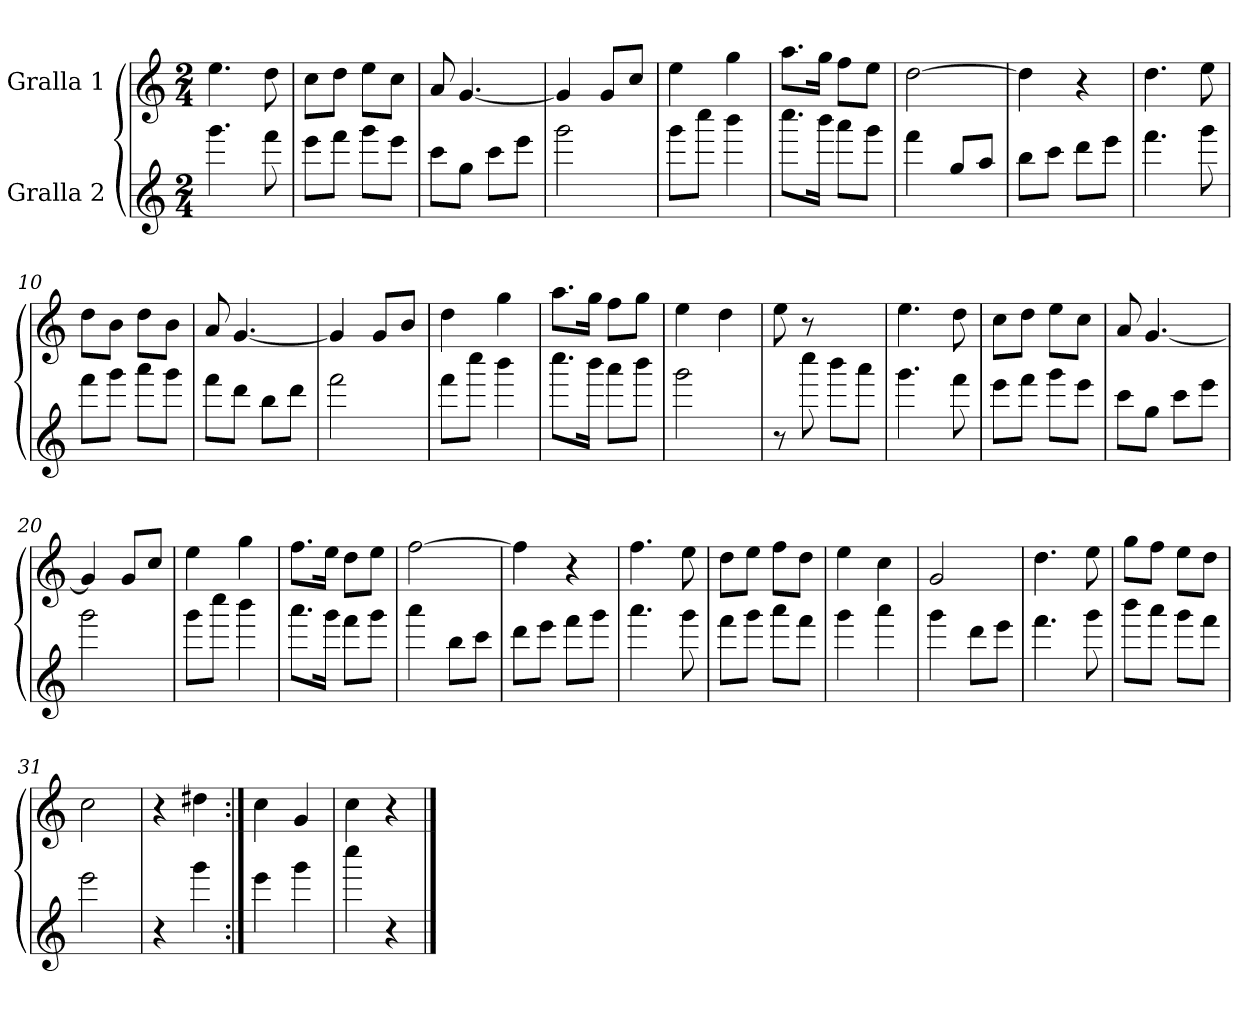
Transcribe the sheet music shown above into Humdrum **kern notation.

**kern	**kern
*part2	*part1
*staff2	*staff1
*I"Gralla 2	*I"Gralla 1
*clefG2	*clefG2
*ITrd8c14	*
*k[]	*k[]
*M2/4	*M2/4
=1	=1
4.gg\	4.ee\
*	*MM120
8ff\	8dd\
=2	=2
8ee\L	8cc\L
8ff\J	8dd\J
8gg\L	8ee\L
8ee\J	8cc\J
=3	=3
8cc\L	8a/
8g\J	[4.g/
8cc\L	.
8ee\J	.
=4	=4
2gg\	4g/]
.	8g/L
.	8cc/J
=5	=5
8gg\L	4ee\
8ccc\J	.
4bb\	4gg\
=6	=6
8.ccc\L	8.aa\L
16bb\Jk	16gg\Jk
8aa\L	8ff\L
8gg\J	8ee\J
=7	=7
4ff\	[2dd\
8g/L	.
8a/J	.
=8	=8
8b\L	4dd\]
8cc\J	.
8dd\L	4r
8ee\J	.
=9	=9
4.ff\	4.dd\
8gg\	8ee\
=10	=10
8ff\L	8dd\L
8gg\J	8b\J
8aa\L	8dd\L
8gg\J	8b\J
!!LO:LB:g=z
=11	=11
8ff\L	8a/
8dd\J	[4.g/
8b\L	.
8dd\J	.
=12	=12
2ff\	4g/]
.	8g/L
.	8b/J
=13	=13
8ff\L	4dd\
8ccc\J	.
4bb\	4gg\
=14	=14
8.ccc\L	8.aa\L
16bb\Jk	16gg\Jk
8aa\L	8ff\L
8bb\J	8gg\J
=15	=15
2gg\	4ee\
.	4dd\
=16	=16
8r	8ee\
8ccc\	8r
8bb\L	4ryy
8aa\J	.
=17	=17
4.gg\	4.ee\
8ff\	8dd\
=18	=18
8ee\L	8cc\L
8ff\J	8dd\J
8gg\L	8ee\L
8ee\J	8cc\J
=19	=19
8cc\L	8a/
8g\J	[4.g/
8cc\L	.
8ee\J	.
=20	=20
2gg\	4g/]
.	8g/L
.	8cc/J
=21	=21
8gg\L	4ee\
8ccc\J	.
4bb\	4gg\
!!LO:LB:g=z
=22	=22
8.aa\L	8.ff\L
16gg\Jk	16ee\Jk
8ff\L	8dd\L
8gg\J	8ee\J
=23	=23
4aa\	[2ff\
8b\L	.
8cc\J	.
=24	=24
8dd\L	4ff\]
8ee\J	.
8ff\L	4r
8gg\J	.
=25	=25
4.aa\	4.ff\
8gg\	8ee\
=26	=26
8ff\L	8dd\L
8gg\J	8ee\J
8aa\L	8ff\L
8ff\J	8dd\J
=27	=27
4gg\	4ee\
4aa\	4cc\
=28	=28
4gg\	2g/
8dd\L	.
8ee\J	.
=29	=29
4.ff\	4.dd\
8gg\	8ee\
=30	=30
8bb\L	8gg\L
8aa\J	8ff\J
8gg\L	8ee\L
8ff\J	8dd\J
=31	=31
2ee\	2cc\
=32	=32
4r	4r
4gg\	4dd#X\
=33:|!	=33:|!
4ee\	4cc\
4gg\	4g/
=34	=34
4ccc\	4cc\
4r	4r
==	==
*-	*-
